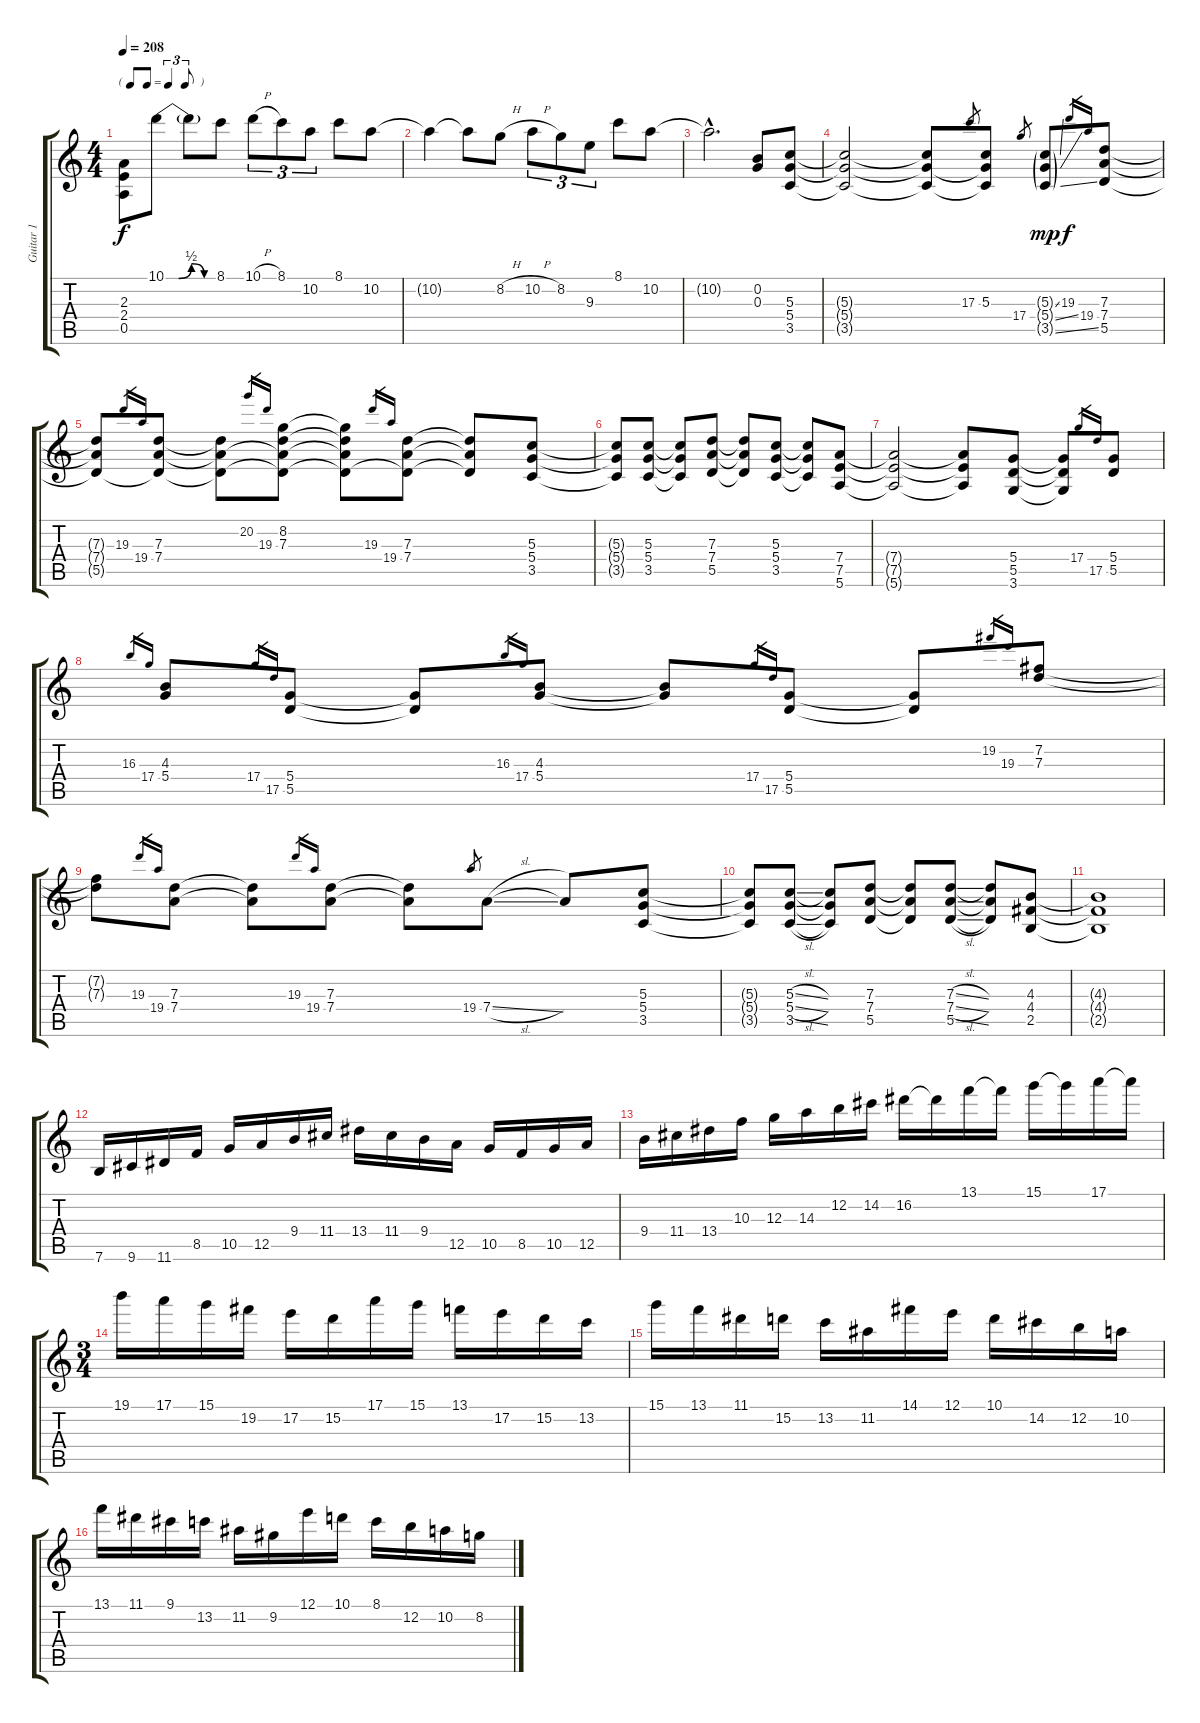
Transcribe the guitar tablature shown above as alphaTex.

\track ("Guitar 1" "Guitar 1") {instrument distortionguitar}
\staff {score tabs}
\tuning (E4 B3 G3 D3 A2 E2) {hide}
\ts (4 4)
\tf triplet8th
\tempo 208
\clef g2
\ks c
(2.3{t} 2.4{t} 0.5{t}).8{dy f} 10.1{be (custom 0 0 15 0 30 2 45 0 60 0)}.8 10.1{t}.8 8.1.8 10.1{h}.8{tu (3 2)} 8.1.8{tu (3 2)} 10.2.8{tu (3 2)} 8.1.8 10.2.8 |
10.2{t}.4 10.2{t}.8 8.2{h}.8 10.2{h}.8{tu (3 2)} 8.2.8{tu (3 2)} 9.3.8{tu (3 2)} 8.1.8 10.2.8 |
10.2{hac t}.2{d} (0.2 0.3).8 (5.3 5.4 3.5).8 |
(5.3{t} 5.4{t} 3.5{t}).2 (5.3{t} 5.4{t} 3.5{t}).8 17.3.8{gr} (5.3 5.4{t} 3.5{t}).8 17.4.8{gr} (5.3{ss g} 5.4{ss g} 3.5{ss g}).8{dy mp} 19.3.16{gr dy f} 19.4.16{gr} (7.3 7.4 5.5).8 |
(7.3{t} 7.4{t} 5.5{t}).8 19.3.16{gr} 19.4.16{gr} (7.3 7.4 5.5{t}).8 (7.3{t} 7.4{t} 5.5{t}).8 20.2.16{gr} 19.3.16{gr} (8.2 7.3 7.4{t} 5.5{t}).8 (8.2{t} 7.3{t} 7.4{t} 5.5{t}).8 19.3.16{gr} 19.4.16{gr} (7.3 7.4 5.5{t}).8 (7.3{t} 7.4{t} 5.5{t}).8 (5.3 5.4 3.5).8 |
(5.3{t} 5.4{t} 3.5{t}).8 (5.3 5.4 3.5).8 (5.3{t} 5.4{t} 3.5{t}).8 (7.3 7.4 5.5).8 (7.3{t} 7.4{t} 5.5{t}).8 (5.3 5.4 3.5).8 (5.3{t} 5.4{t} 3.5{t}).8 (7.4 7.5 5.6).8 |
(7.4{t} 7.5{t} 5.6{t}).2 (7.4{t} 7.5{t} 5.6{t}).8 (5.4 5.5 3.6).8 (5.4{t} 5.5{t} 3.6{t}).8 17.4.16{gr} 17.5.16{gr} (5.4 5.5).8 |
16.3.16{gr} 17.4.16{gr} (4.3 5.4).8 17.4.16{gr} 17.5.16{gr} (5.4 5.5).8 (5.4{t} 5.5{t}).8 16.3.16{gr} 17.4.16{gr} (4.3 5.4).8 (4.3{t} 5.4{t}).8 17.4.16{gr} 17.5.16{gr} (5.4 5.5).8 (5.4{t} 5.5{t}).8 19.2.16{gr} 19.3.16{gr} (7.2 7.3).8 |
(7.2{t} 7.3{t}).8 19.3.16{gr} 19.4.16{gr} (7.3 7.4).8 (7.3{t} 7.4{t}).8 19.3.16{gr} 19.4.16{gr} (7.3 7.4).8 (7.3{t} 7.4{t}).8 19.4.8{gr} 7.4{sl}.8 7.4{t}.8 (5.3 5.4 3.5).8 |
(5.3{t} 5.4{t} 3.5{t}).8 (5.3{sl} 5.4{sl} 3.5{sl}).8 (5.3{t} 5.4{t} 3.5{t}).8 (7.3 7.4 5.5).8 (7.3{t} 7.4{t} 5.5{t}).8 (7.3{sl} 7.4{sl} 5.5{sl}).8 (7.3{t} 7.4{t} 5.5{t}).8 (4.3 4.4 2.5).8 |
(4.3{t} 4.4{t} 2.5{t}).1 |
7.6.16 9.6.16 11.6.16 8.5.16 10.5.16 12.5.16 9.4.16 11.4.16 13.4.16 11.4.16 9.4.16 12.5.16 10.5.16 8.5.16 10.5.16 12.5.16 |
9.4.16 11.4.16 13.4.16 10.3.16 12.3.16 14.3.16 12.2.16 14.2.16 16.2.16 16.2{t}.16 13.1.16 13.1{t}.16 15.1.16 15.1{t}.16 17.1.16 17.1{t}.16 |
\ts (3 4)
19.1.16 17.1.16 15.1.16 19.2.16 17.2.16 15.2.16 17.1.16 15.1.16 13.1.16 17.2.16 15.2.16 13.2.16 |
15.1.16 13.1.16 11.1.16 15.2.16 13.2.16 11.2.16 14.1.16 12.1.16 10.1.16 14.2.16 12.2.16 10.2.16 |
13.1.16 11.1.16 9.1.16 13.2.16 11.2.16 9.2.16 12.1.16 10.1.16 8.1.16 12.2.16 10.2.16 8.2.16
